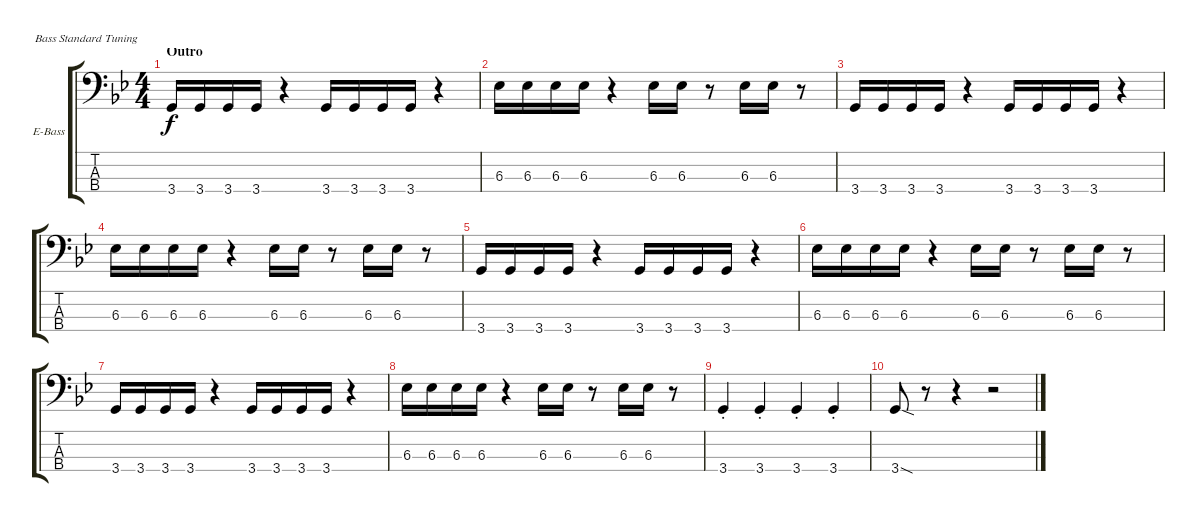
\bracketExtendMode groupsimilarinstruments
\firstSystemTrackNameOrientation horizontal
\otherSystemsTrackNameOrientation horizontal
\track ("Bass" "E-Bass") {instrument electricbassfinger}
\staff {score tabs}
\tuning (G2 D2 A1 E1)
\ts (4 4)
\section ("" "Outro")
\tempo (92 hide)
\clef f4
\ks gminor
3.4.16{dy f} 3.4.16 3.4.16 3.4.16 r.4 3.4.16 3.4.16 3.4.16 3.4.16 r.4 |
6.3.16 6.3.16 6.3.16 6.3.16 r.4 6.3.16 6.3.16 r.8 6.3.16 6.3.16 r.8 |
3.4.16 3.4.16 3.4.16 3.4.16 r.4 3.4.16 3.4.16 3.4.16 3.4.16 r.4 |
6.3.16 6.3.16 6.3.16 6.3.16 r.4 6.3.16 6.3.16 r.8 6.3.16 6.3.16 r.8 |
3.4.16 3.4.16 3.4.16 3.4.16 r.4 3.4.16 3.4.16 3.4.16 3.4.16 r.4 |
6.3.16 6.3.16 6.3.16 6.3.16 r.4 6.3.16 6.3.16 r.8 6.3.16 6.3.16 r.8 |
3.4.16 3.4.16 3.4.16 3.4.16 r.4 3.4.16 3.4.16 3.4.16 3.4.16 r.4 |
6.3.16 6.3.16 6.3.16 6.3.16 r.4 6.3.16 6.3.16 r.8 6.3.16 6.3.16 r.8 |
3.4{st}.4 3.4{st}.4 3.4{st}.4 3.4{st}.4 |
3.4{sod}.8 r.8 r.4 r.2
